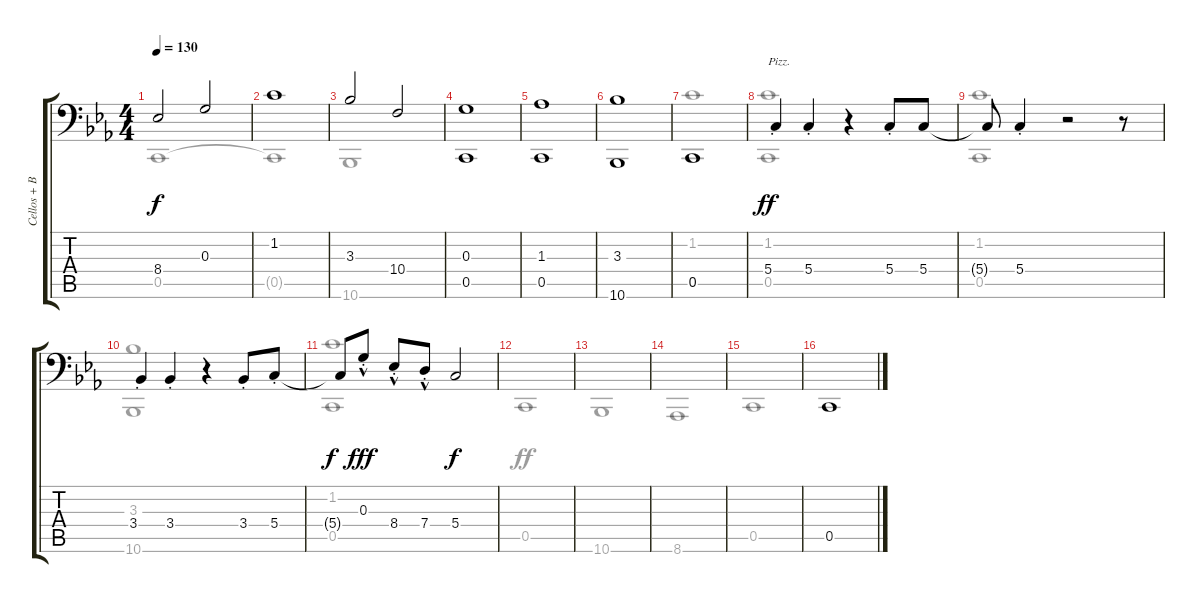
\track ("Cellos + Basses" "Cellos + B") {instrument stringensemble1}
\staff {score tabs}
\tuning (E4 B3 G3 G2 C2 C1) {hide}
\voice
\ts (4 4)
\tempo 130
\clef f4
\ks cminor
8.4.2{dy f} 0.3.2 |
1.2.1 |
3.3.2 10.4.2 |
(0.3 0.5).1 |
(1.3 0.5).1 |
(3.3 10.6).1 |
0.5.1 |
5.4{st}.4{txt "Pizz." dy ff} 5.4{st}.4 r.4 5.4{st}.8 5.4.8 |
5.4{t}.8 5.4{st}.4 r.2 r.8 |
3.4{st}.4 3.4{st}.4 r.4 3.4{st}.8 5.4{st}.8 |
5.4{t}.8{dy f} 0.3{hac st}.8{dy fff} 8.4{hac st}.8 7.4{hac st}.8 5.4.2{dy f} |
|
|
|
|
0.5.1
\voice
\clef f4
\ottava regular
\simile none
\ks cminor
0.5{t}.1{dy f} |
0.5{t}.1 |
10.6.1 |
|
|
|
(1.2 0.5).1 |
(1.2 0.5).1 |
(1.2 0.5).1 |
(3.3 10.6).1 |
(1.2 0.5).1 |
0.5.1{dy ff} |
10.6.1 |
8.6.1 |
0.5.1 |
